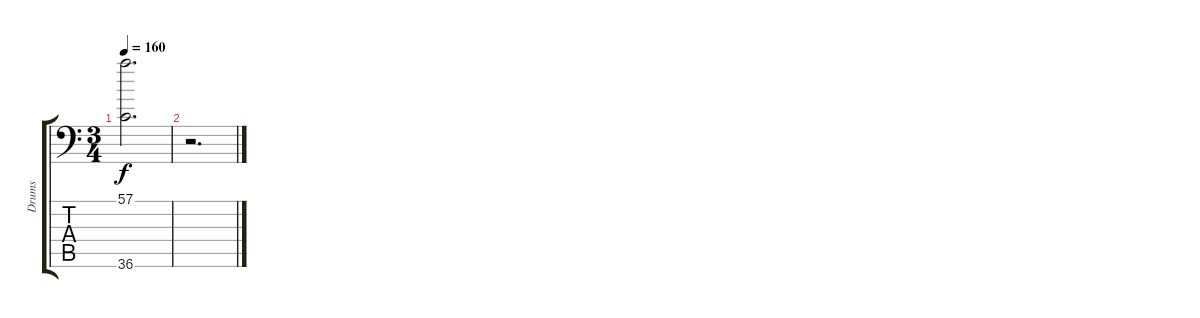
\track ("Drums" "Drums") {instrument acousticgrandpiano}
\staff {score tabs}
\tuning (C-1 C-1 C-1 C-1 C-1 C-1) {hide}
\ts (3 4)
\tempo 160
\clef f4
\ks c
(57.1 36.6).2{d dy f} |
r.2{d}
